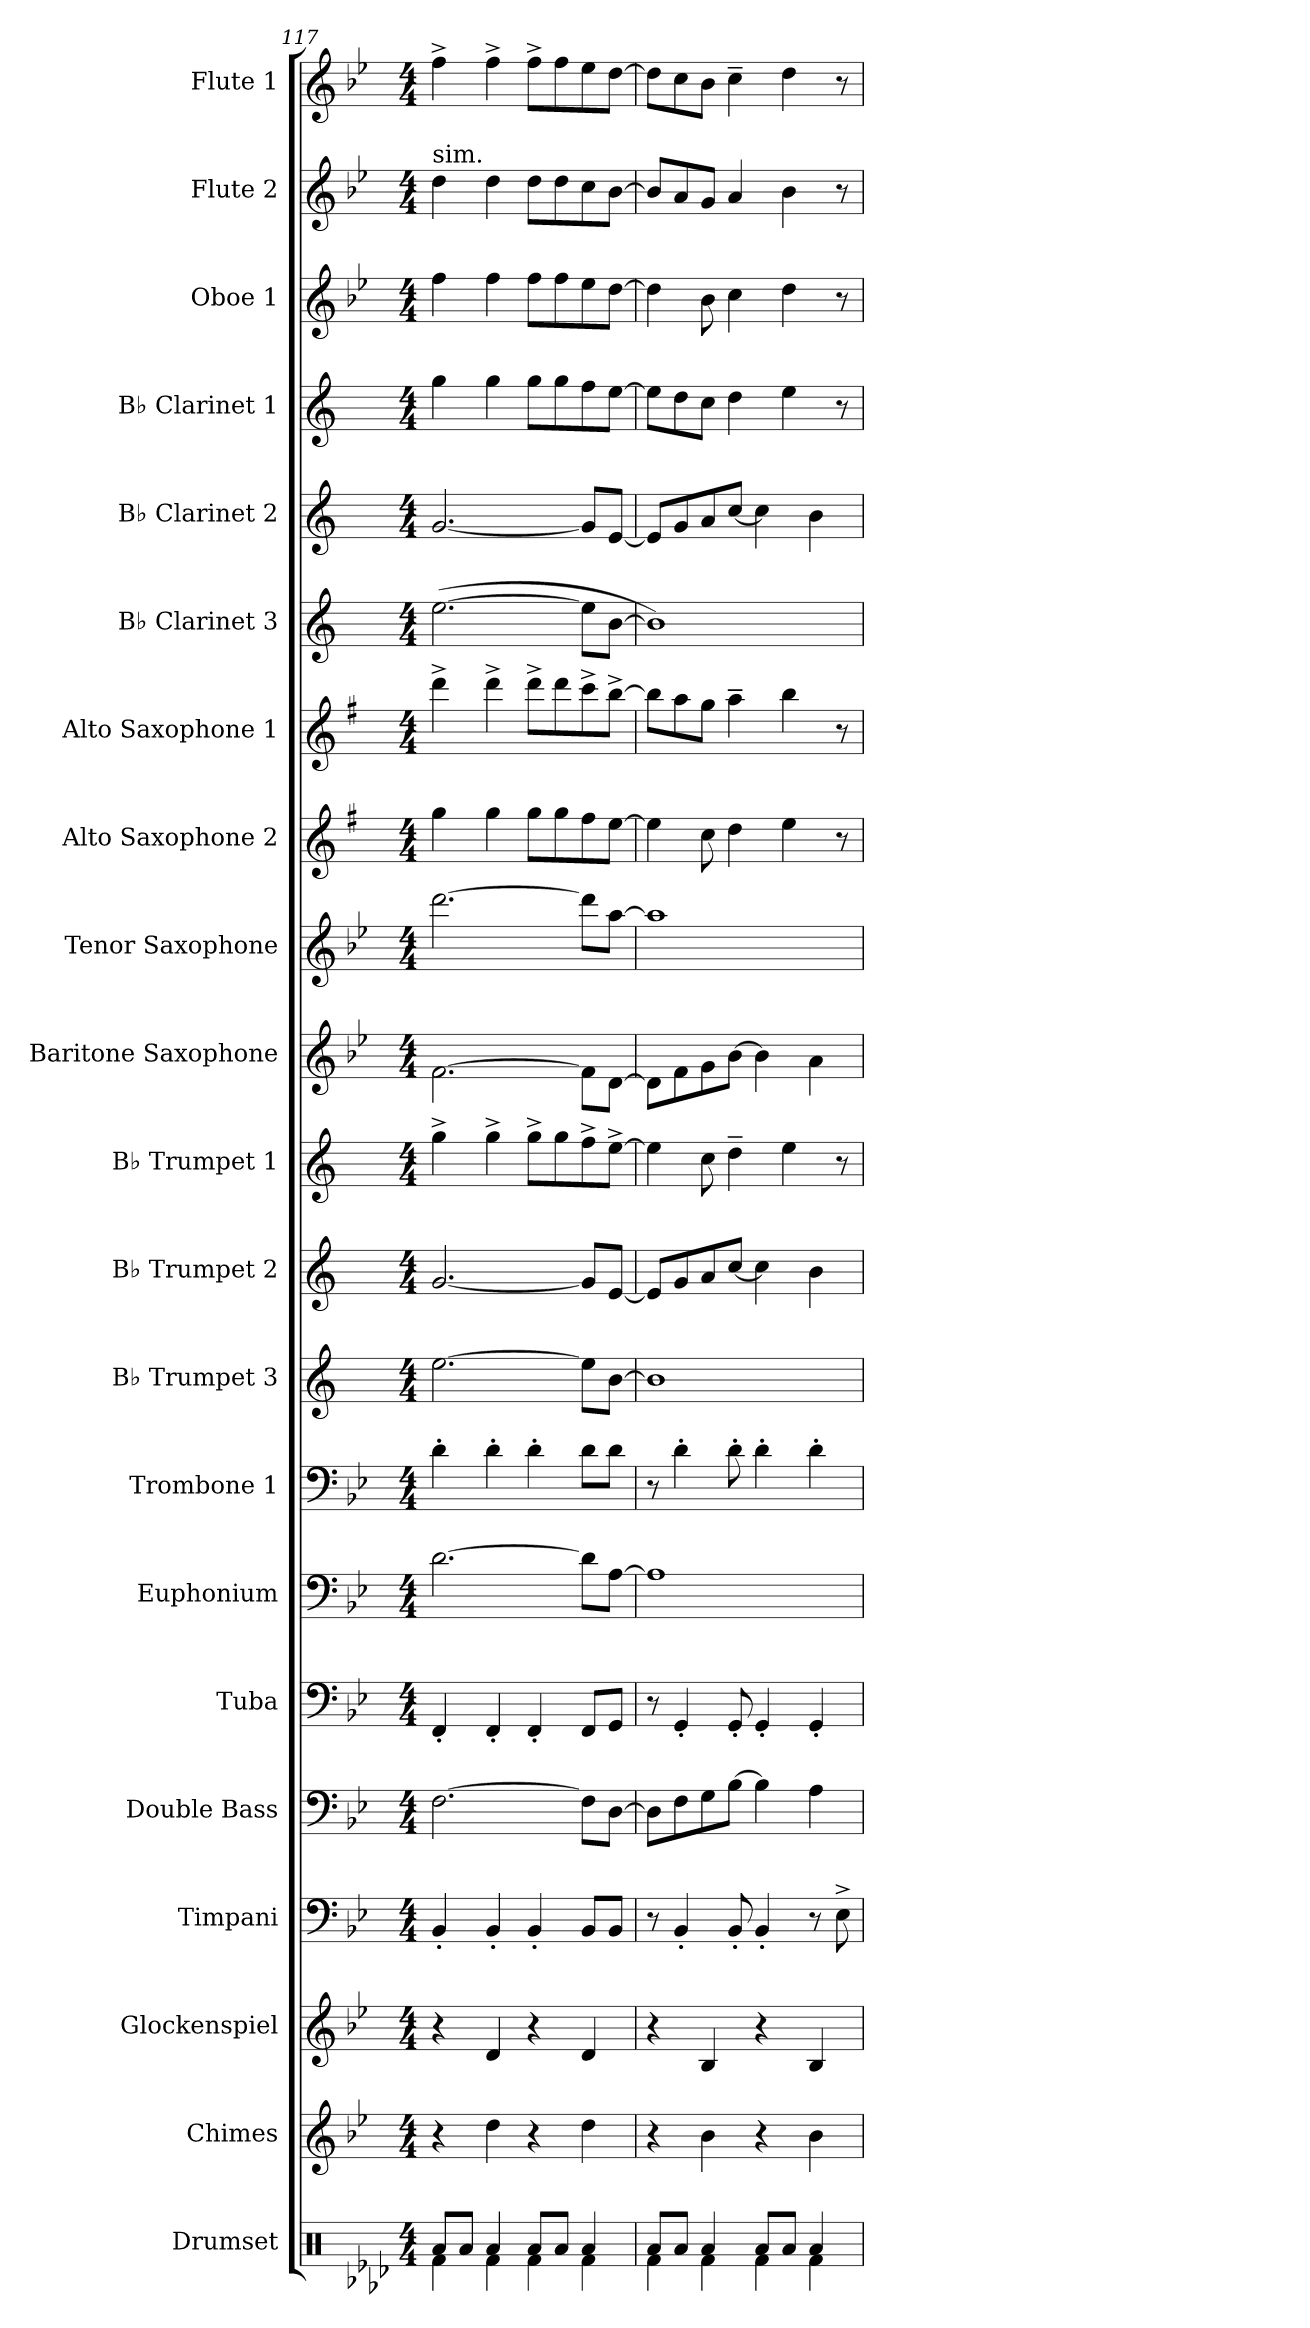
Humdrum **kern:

**kern	**kern	**kern	**kern	**dynam	**kern	**kern	**kern	**kern	**kern	**kern	**kern	**kern	**kern	**kern	**kern	**kern	**kern	**kern	**kern	**kern	**kern
*part21	*part20	*part19	*part18	*part18	*part17	*part16	*part15	*part14	*part13	*part12	*part11	*part10	*part9	*part8	*part7	*part6	*part5	*part4	*part3	*part2	*part1
*staff21	*staff20	*staff19	*staff18	*staff18	*staff17	*staff16	*staff15	*staff14	*staff13	*staff12	*staff11	*staff10	*staff9	*staff8	*staff7	*staff6	*staff5	*staff4	*staff3	*staff2	*staff1
*I"Drumset	*I"Chimes	*I"Glockenspiel	*I"Timpani	*	*I"Double Bass	*I"Tuba	*I"Euphonium	*I"Trombone 1	*I"B♭ Trumpet 3	*I"B♭ Trumpet 2	*I"B♭ Trumpet 1	*I"Baritone Saxophone	*I"Tenor Saxophone	*I"Alto Saxophone 2	*I"Alto Saxophone 1	*I"B♭ Clarinet 3	*I"B♭ Clarinet 2	*I"B♭ Clarinet 1	*I"Oboe 1	*I"Flute 2	*I"Flute 1
*I'D. Set	*I'Cme.	*I'Glk.	*I'Timp.	*	*I'Db.	*I'Tba.	*I'Euph.	*I'Tbn. 1	*I'B♭ Tpt. 3	*I'B♭ Tpt. 2	*I'B♭ Tpt. 1	*I'Bar. Sax.	*I'T. Sax.	*I'A. Sax. 2	*I'A. Sax. 1	*I'B♭ Cl. 3	*I'B♭ Cl. 2	*I'B♭ Cl. 1	*I'Ob. 1	*I'Fl. 2	*I'Fl. 1
*clefX	*clefG2	*clefG2	*clefF4	*	*clefF4	*clefF4	*clefF4	*clefF4	*clefG2	*clefG2	*clefG2	*clefG2	*clefG2	*clefG2	*clefG2	*clefG2	*clefG2	*clefG2	*clefG2	*clefG2	*clefG2
*	*	*ITrd-14c-24	*	*	*ITrd7c12	*	*	*	*ITrd1c2	*ITrd1c2	*ITrd1c2	*ITrd12c21	*ITrd8c14	*ITrd5c9	*ITrd5c9	*ITrd1c2	*ITrd1c2	*ITrd1c2	*	*	*
*k[b-e-a-d-]	*k[b-e-]	*k[b-e-]	*k[b-e-]	*	*k[b-e-]	*k[b-e-]	*k[b-e-]	*k[b-e-]	*k[b-e-]	*k[b-e-]	*k[b-e-]	*k[b-e-]	*k[b-e-]	*k[b-e-]	*k[b-e-]	*k[b-e-]	*k[b-e-]	*k[b-e-]	*k[b-e-]	*k[b-e-]	*k[b-e-]
*M4/4	*M4/4	*M4/4	*M4/4	*	*M4/4	*M4/4	*M4/4	*M4/4	*M4/4	*M4/4	*M4/4	*M4/4	*M4/4	*M4/4	*M4/4	*M4/4	*M4/4	*M4/4	*M4/4	*M4/4	*M4/4
=117	=117	=117	=117	=117	=117	=117	=117	=117	=117	=117	=117	=117	=117	=117	=117	=117	=117	=117	=117	=117	=117
*^	*	*	*	*	*	*	*	*	*	*	*	*	*	*	*	*	*	*	*	*	*
!	!	!	!	!	!	!	!	!	!	!	!	!	!	!	!	!	!	!	!	!	!LO:TX:a:t=sim.	!
8Ra/L	4Rf\	4r	4r	4BB-'/	.	[2.FF\	4FF'/	[2.d\	4d'\	[2.dd\	[2.f/	4ff^\	[2.F\	[2.dd\	4b-\	4ff^\	(>[2.dd\	[2.f/	4ff\	4ff\	4dd\	4ff^\
8Ra/J	.	.	.	.	.	.	.	.	.	.	.	.	.	.	.	.	.	.	.	.	.	.
4Ra/	4Rf\	4dd\	4ddd/	4BB-'/	.	.	4FF'/	.	4d'\	.	.	4ff^\	.	.	4b-\	4ff^\	.	.	4ff\	4ff\	4dd\	4ff^\
8Ra/L	4Rf\	4r	4r	4BB-'/	.	.	4FF'/	.	4d'\	.	.	8ff^\L	.	.	8b-\L	8ff^\L	.	.	8ff\L	8ff\L	8dd\L	8ff^\L
8Ra/J	.	.	.	.	.	.	.	.	.	.	.	8ff\	.	.	8b-\	8ff\	.	.	8ff\	8ff\	8dd\	8ff\
4Ra/	4Rf\	4dd\	4ddd/	8BB-/L	.	8FF\L]	8FF/L	8d\L]	8d\L	8dd\L]	8f/L]	8ee-^\	8F\L]	8dd\L]	8a\	8ee-^\	8dd\L]	8f/L]	8ee-\	8ee-\	8cc\	8ee-\
.	.	.	.	8BB-/J	.	[8DD\J	8GG/J	[8A\J	8d\J	[8a\J	[8d/J	[8dd^\J	[8D\J	[8a\J	[8g\J	[8dd^\J	[8a\J	[8d/J	[8dd\J	[8dd\J	[8b-\J	[8dd\J
=118	=118	=118	=118	=118	=118	=118	=118	=118	=118	=118	=118	=118	=118	=118	=118	=118	=118	=118	=118	=118	=118	=118
8Ra/L	4Rf\	4r	4r	8r	.	8DD\L]	8r	1A]	8r	1a]	8d/L]	4dd\]	8D\L]	1a]	4g\]	8dd\L]	1a])	8d/L]	8dd\L]	4dd\]	8b-/L]	8dd\L]
8Ra/J	.	.	.	4BB-'/	.	8FF\	4GG'/	.	4d'\	.	8f/	.	8F\	.	.	8cc\	.	8f/	8cc\	.	8a/	8cc\
4Ra/	4Rf\	4b-\	4bb-/	.	.	8GG\	.	.	.	.	8g/	8b-\	8G\	.	8e-\	8b-\J	.	8g/	8b-\J	8b-\	8g/J	8b-\J
.	.	.	.	8BB-'/	.	[8BB-\J	8GG'/	.	8d'\	.	[8b-/J	4cc~\	[8B-\J	.	4f\	4cc~\	.	[8b-/J	4cc\	4cc\	4a/	4cc~\
8Ra/L	4Rf\	4r	4r	4BB-'/	.	4BB-\]	4GG'/	.	4d'\	.	4b-\]	.	4B-\]	.	.	.	.	4b-\]	.	.	.	.
8Ra/J	.	.	.	.	.	.	.	.	.	.	.	4dd\	.	.	4g\	4dd\	.	.	4dd\	4dd\	4b-\	4dd\
4Ra/	4Rf\	4b-\	4bb-/	8r	.	4AA\	4GG'/	.	4d'\	.	4a\	.	4A\	.	.	.	.	4a\	.	.	.	.
!	!	!	!	!	!LO:DY:b	!	!	!	!	!	!	!	!	!	!	!	!	!	!	!	!	!
.	.	.	.	8E-^\	other-dynamics	.	.	.	.	.	.	8r	.	.	8r	8r	.	.	8r	8r	8r	8r
*v	*v	*	*	*	*	*	*	*	*	*	*	*	*	*	*	*	*	*	*	*	*	*
=	=	=	=	=	=	=	=	=	=	=	=	=	=	=	=	=	=	=	=	=	=
*-	*-	*-	*-	*-	*-	*-	*-	*-	*-	*-	*-	*-	*-	*-	*-	*-	*-	*-	*-	*-	*-
